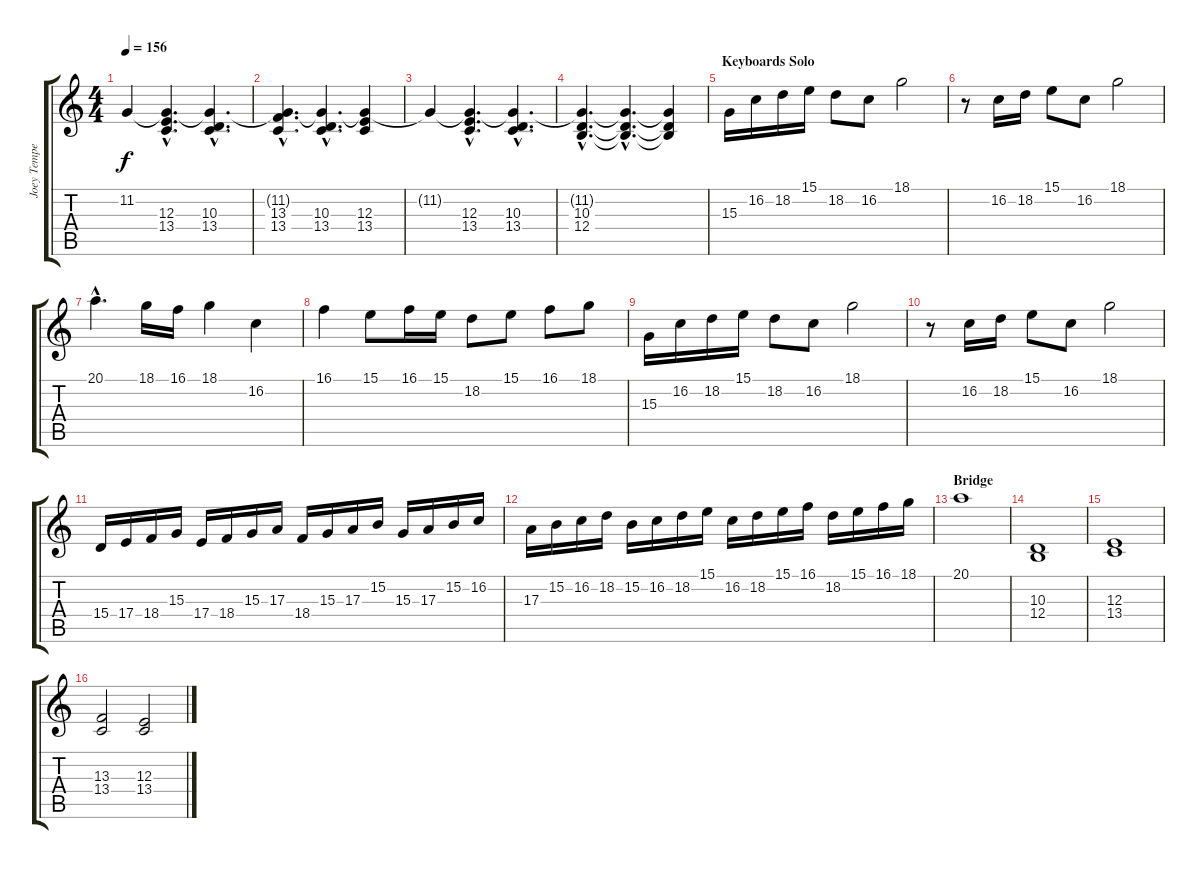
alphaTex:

\track ("Joey Tempest" "Joey Tempe") {instrument lead2sawtooth}
\staff {score tabs}
\tuning (Db4 Ab3 E3 B2 Gb2 C2) {hide}
\ts (4 4)
\tempo 156
\clef g2
\ks c
11.2{t}.4{dy f} (11.2{hac t} 12.3{hac} 13.4{hac}).4{d} (11.2{hac t} 10.3{hac} 13.4{hac}).4{d} |
(11.2{hac t} 13.3{hac} 13.4{hac}).4{d} (11.2{hac t} 10.3{hac} 13.4{hac}).4{d} (11.2{t} 12.3 13.4).4 |
11.2{t}.4 (11.2{hac t} 12.3{hac} 13.4{hac}).4{d} (11.2{hac t} 10.3{hac} 13.4{hac}).4{d} |
(11.2{hac t} 10.3{hac} 12.4{hac}).4{d} (11.2{hac t} 10.3{hac t} 12.4{hac t}).4{d} (11.2{t} 10.3{t} 12.4{t}).4 |
\section ("" "Keyboards Solo")
15.3.16{volume 12 instrument lead2sawtooth} 16.2.16 18.2.16 15.1.16 18.2.8 16.2.8 18.1.2 |
r.8 16.2.16 18.2.16 15.1.8 16.2.8 18.1.2 |
20.1{hac}.4{d} 18.1.16 16.1.16 18.1.4 16.2.4 |
16.1.4 15.1.8 16.1.16 15.1.16 18.2.8 15.1.8 16.1.8 18.1.8 |
15.3.16 16.2.16 18.2.16 15.1.16 18.2.8 16.2.8 18.1.2 |
r.8 16.2.16 18.2.16 15.1.8 16.2.8 18.1.2 |
15.4.16 17.4.16 18.4.16 15.3.16 17.4.16 18.4.16 15.3.16 17.3.16 18.4.16 15.3.16 17.3.16 15.2.16 15.3.16 17.3.16 15.2.16 16.2.16 |
17.3.16 15.2.16 16.2.16 18.2.16 15.2.16 16.2.16 18.2.16 15.1.16 16.2.16 18.2.16 15.1.16 16.1.16 18.2.16 15.1.16 16.1.16 18.1.16 |
\section ("" "Bridge")
20.1.1 |
(10.3 12.4).1{volume 7 instrument synthstrings1} |
(12.3 13.4).1 |
(13.3 13.4).2 (12.3 13.4).2
